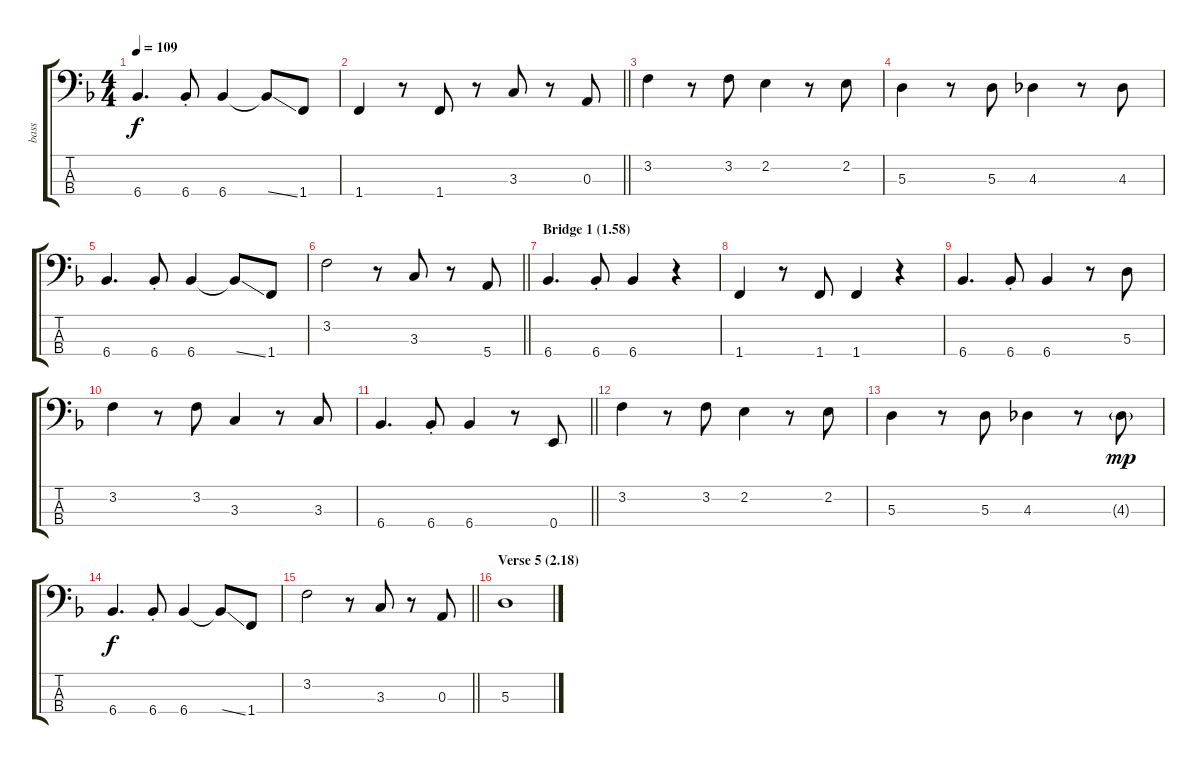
\track ("bass" "bass") {instrument electricbassfinger}
\staff {score tabs}
\tuning (G2 D2 A1 E1) {hide}
\ts (4 4)
\tempo 109
\clef f4
\ks f
6.4.4{d dy f} 6.4{st}.8 6.4.4 6.4{ss t}.8 1.4.8 |
\barLineRight lightlight
1.4.4 r.8 1.4.8 r.8 3.3.8 r.8 0.3.8 |
3.2.4 r.8 3.2.8 2.2.4 r.8 2.2.8 |
5.3.4 r.8 5.3.8 4.3.4 r.8 4.3.8 |
6.4.4{d} 6.4{st}.8 6.4.4 6.4{ss t}.8 1.4.8 |
\barLineRight lightlight
3.2.2 r.8 3.3.8 r.8 5.4.8 |
\section ("" "Bridge 1 (1.58)")
6.4.4{d} 6.4{st}.8 6.4.4 r.4 |
1.4.4 r.8 1.4.8 1.4.4 r.4 |
6.4.4{d} 6.4{st}.8 6.4.4 r.8 5.3.8 |
3.2.4 r.8 3.2.8 3.3.4 r.8 3.3.8 |
\barLineRight lightlight
6.4.4{d} 6.4{st}.8 6.4.4 r.8 0.4.8 |
3.2.4 r.8 3.2.8 2.2.4 r.8 2.2.8 |
5.3.4 r.8 5.3.8 4.3.4 r.8 4.3{g}.8{dy mp} |
6.4.4{d dy f} 6.4{st}.8 6.4.4 6.4{ss t}.8 1.4.8 |
\barLineRight lightlight
3.2.2 r.8 3.3.8 r.8 0.3.8 |
\section ("" "Verse 5 (2.18)")
5.3.1
